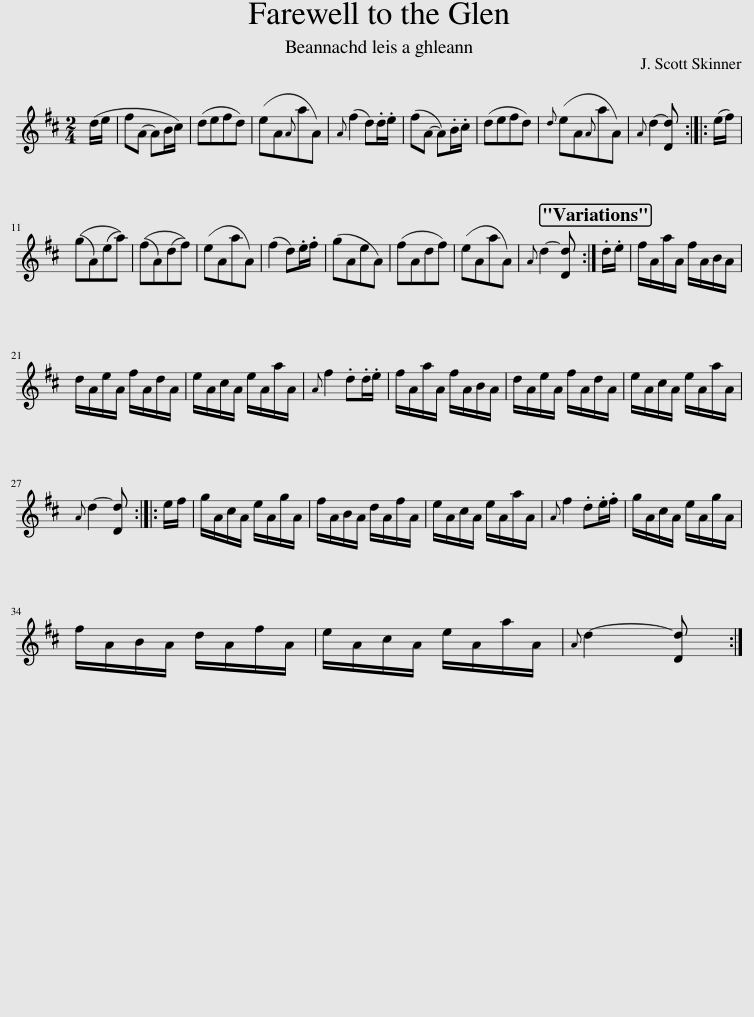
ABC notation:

X:1
L:1/8
M:2/4
I:linebreak $
K:D
V:1 treble
V:1
 (d/e/ | f(A A)B/c/) | (defd) | (eA{A}aA) |{A} (f2 d).d/.e/ | %5
 (fA- A).B/.c/ | (defd) |{d} (eA{A}aA) |{A} (d2 [Dd]) :: (e/f/) |$ %10
 ((gA)(ea)) | ((fA)(df)) | (eAaA) | (f2 d).e/.f/ | (gAeA) | %15
 (fAdf) | (eAaA) |{A} d2- [Dd] :| .d/.e/ | f/A/a/A/ f/A/B/A/ |$ %20
 d/A/e/A/ f/A/d/A/ | e/A/c/A/ e/A/a/A/ |{A} f2 .d.d/.e/ | f/A/a/A/ f/A/B/A/ | d/A/e/A/ f/A/d/A/ | %25
 e/A/c/A/ e/A/a/A/ |${A} d2- [Dd] :: e/f/ | g/A/c/A/ e/A/g/A/ | f/A/B/A/ d/A/f/A/ | %30
 e/A/c/A/ e/A/a/A/ |{A} f2 .d.e/.f/ | g/A/c/A/ e/A/g/A/ |$ f/A/B/A/ d/A/f/A/ | e/A/c/A/ e/A/a/A/ | %35
{A} d2- [Dd] :| %36
